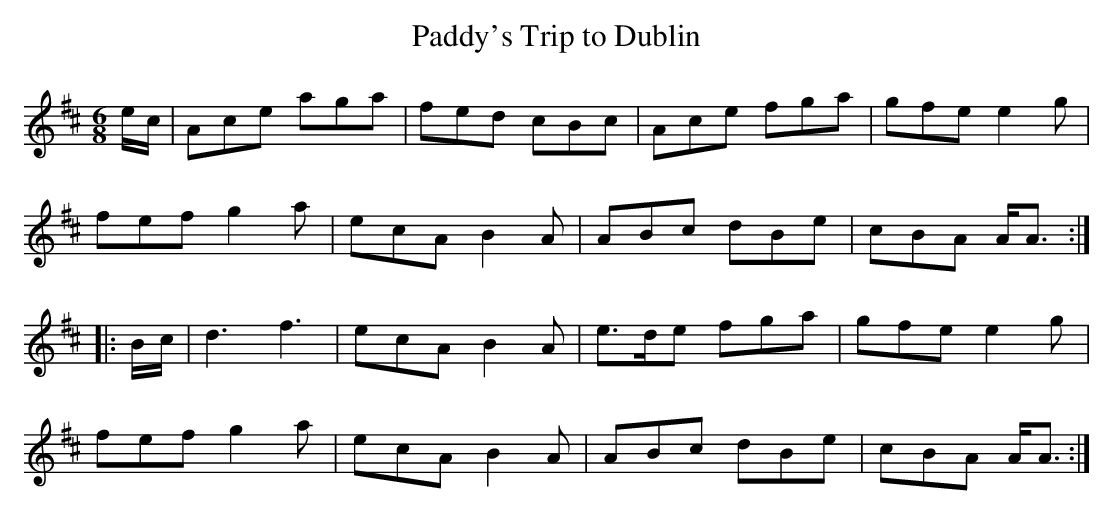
X:1
T:Paddy's Trip to Dublin
M:6/8
L:1/8
K:Amix
e/c/|Ace aga|fed cBc|Ace fga|gfe e2g|
fef g2a|ecA B2A|ABc dBe|cBA A<A:|
|:B/c/|d3 f3|ecA B2A|e>de fga|gfe e2g|
fef g2a|ecA B2A|ABc dBe|cBA A<A:|]
